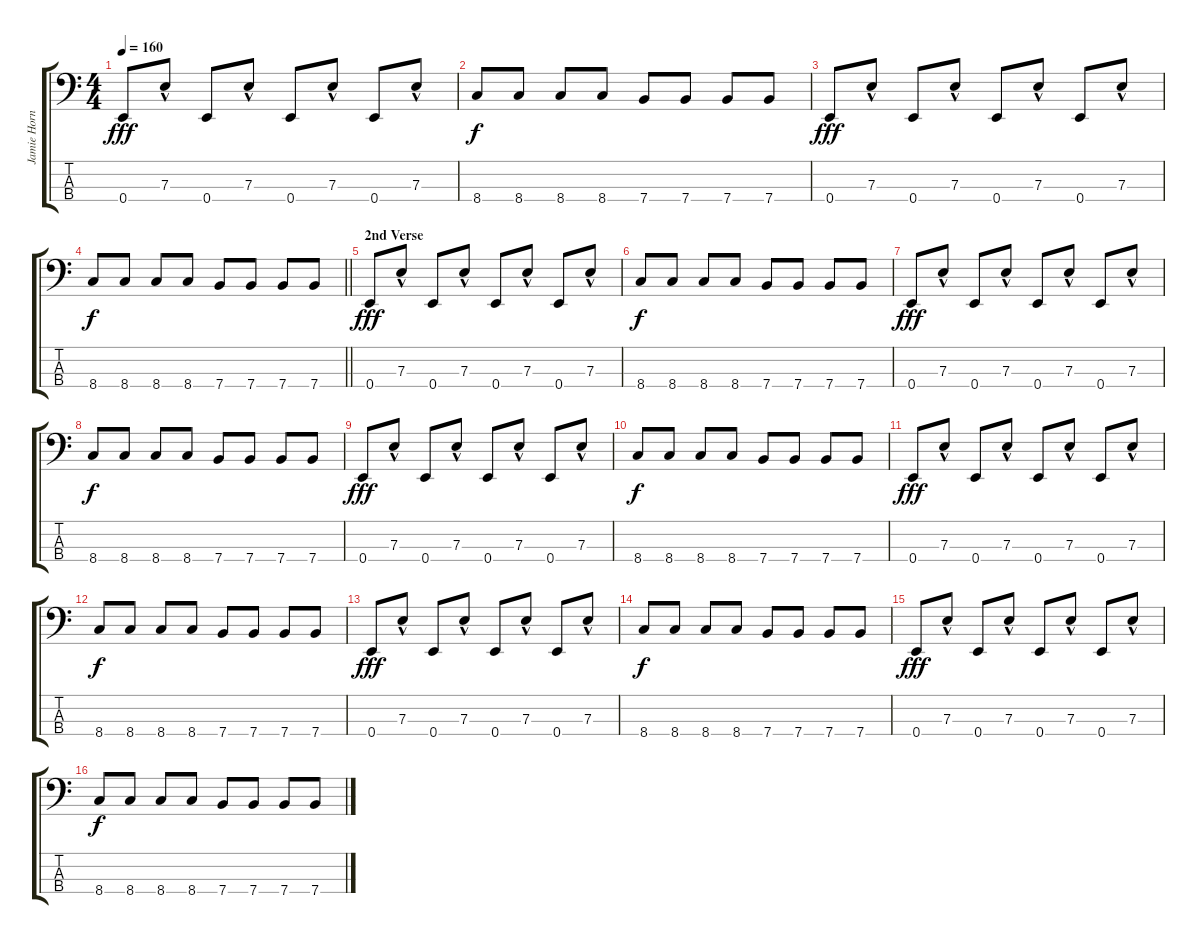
\track ("Jamie Hornsmith - Bass" "Jamie Horn") {instrument electricbassfinger}
\staff {score tabs}
\tuning (G2 D2 A1 E1) {hide}
\ts (4 4)
\tempo 160
\clef f4
\ks c
0.4.8{dy fff} 7.3{hac}.8 0.4.8 7.3{hac}.8 0.4.8 7.3{hac}.8 0.4.8 7.3{hac}.8 |
8.4.8{dy f} 8.4.8 8.4.8 8.4.8 7.4.8 7.4.8 7.4.8 7.4.8 |
0.4.8{dy fff} 7.3{hac}.8 0.4.8 7.3{hac}.8 0.4.8 7.3{hac}.8 0.4.8 7.3{hac}.8 |
\barLineRight lightlight
8.4.8{dy f} 8.4.8 8.4.8 8.4.8 7.4.8 7.4.8 7.4.8 7.4.8 |
\section ("" "2nd Verse")
0.4.8{dy fff} 7.3{hac}.8 0.4.8 7.3{hac}.8 0.4.8 7.3{hac}.8 0.4.8 7.3{hac}.8 |
8.4.8{dy f} 8.4.8 8.4.8 8.4.8 7.4.8 7.4.8 7.4.8 7.4.8 |
0.4.8{dy fff} 7.3{hac}.8 0.4.8 7.3{hac}.8 0.4.8 7.3{hac}.8 0.4.8 7.3{hac}.8 |
8.4.8{dy f} 8.4.8 8.4.8 8.4.8 7.4.8 7.4.8 7.4.8 7.4.8 |
0.4.8{dy fff} 7.3{hac}.8 0.4.8 7.3{hac}.8 0.4.8 7.3{hac}.8 0.4.8 7.3{hac}.8 |
8.4.8{dy f} 8.4.8 8.4.8 8.4.8 7.4.8 7.4.8 7.4.8 7.4.8 |
0.4.8{dy fff} 7.3{hac}.8 0.4.8 7.3{hac}.8 0.4.8 7.3{hac}.8 0.4.8 7.3{hac}.8 |
8.4.8{dy f} 8.4.8 8.4.8 8.4.8 7.4.8 7.4.8 7.4.8 7.4.8 |
0.4.8{dy fff} 7.3{hac}.8 0.4.8 7.3{hac}.8 0.4.8 7.3{hac}.8 0.4.8 7.3{hac}.8 |
8.4.8{dy f} 8.4.8 8.4.8 8.4.8 7.4.8 7.4.8 7.4.8 7.4.8 |
0.4.8{dy fff} 7.3{hac}.8 0.4.8 7.3{hac}.8 0.4.8 7.3{hac}.8 0.4.8 7.3{hac}.8 |
8.4.8{dy f} 8.4.8 8.4.8 8.4.8 7.4.8 7.4.8 7.4.8 7.4.8
